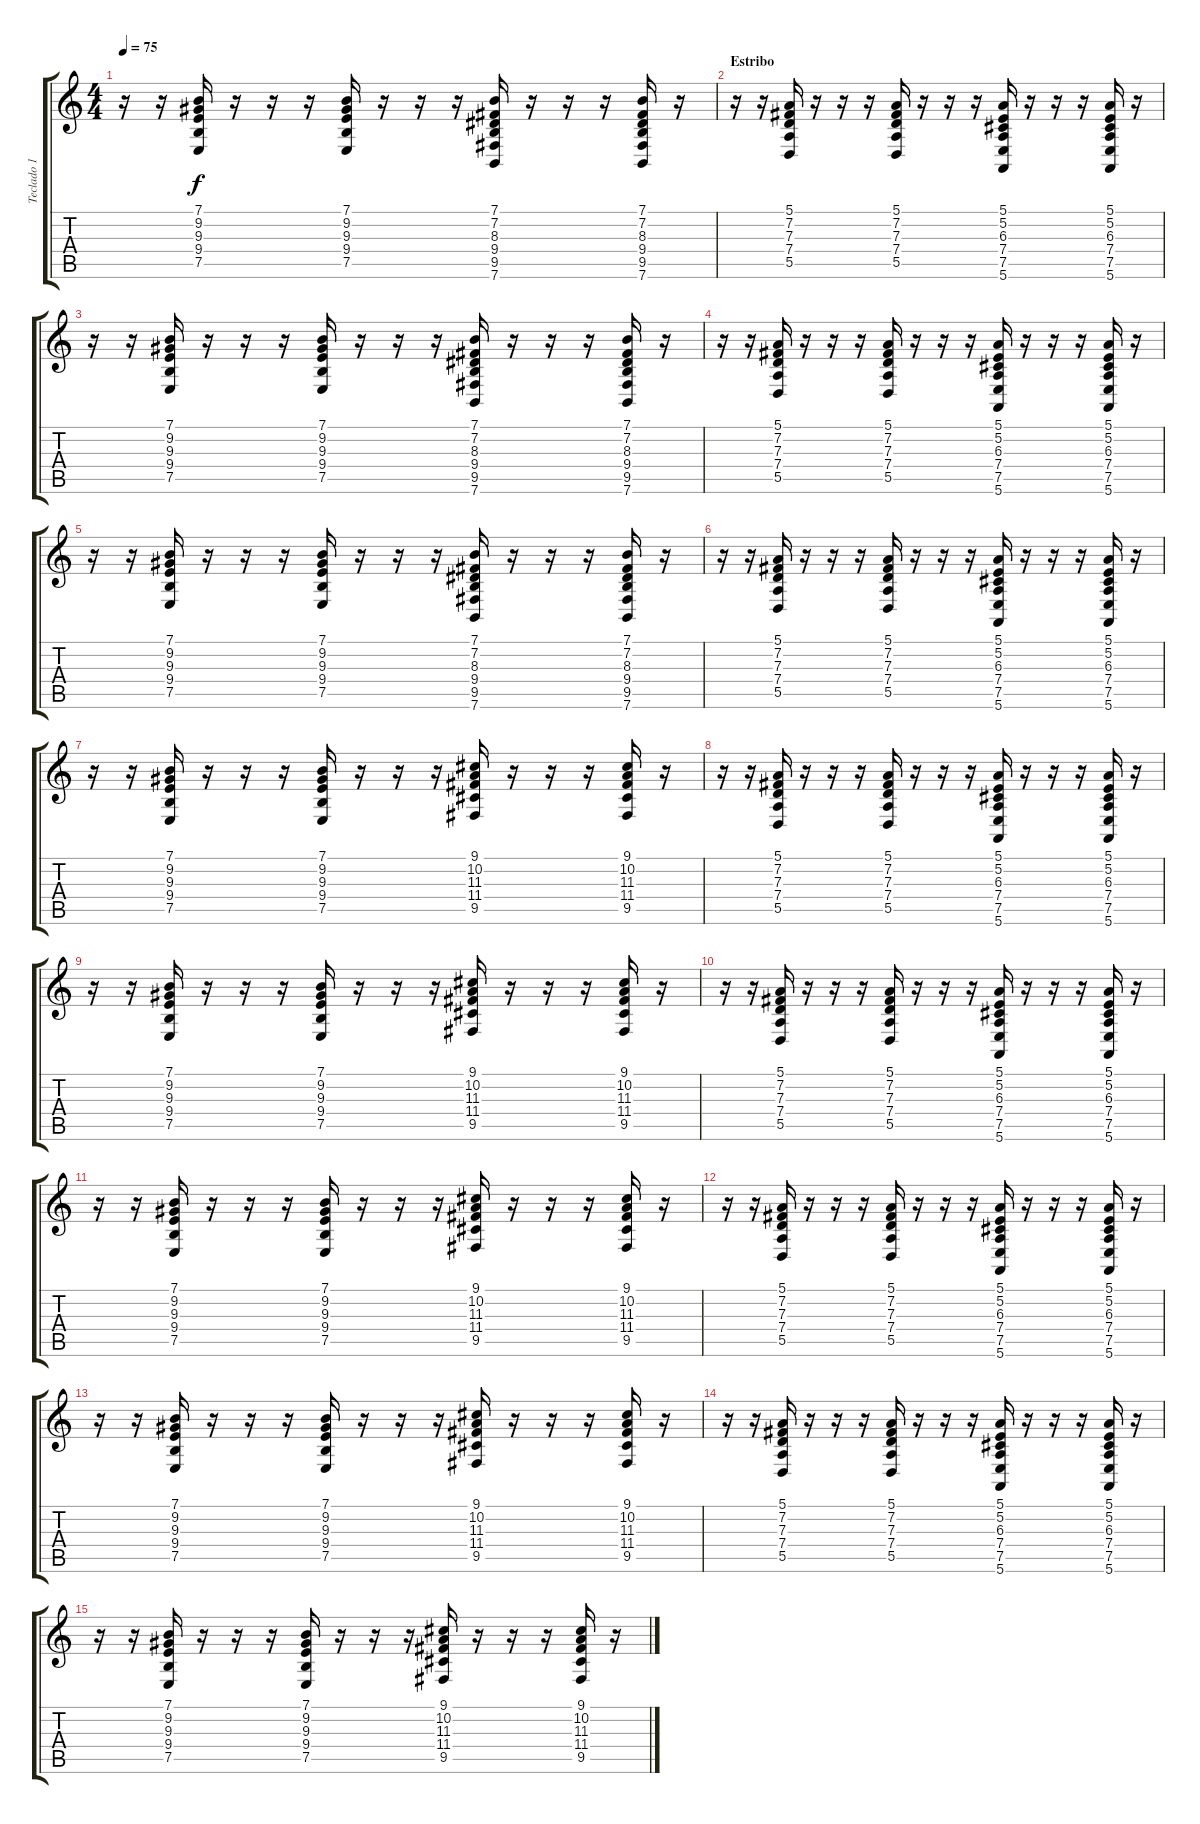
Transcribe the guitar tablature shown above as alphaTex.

\track ("Teclado 1" "Teclado 1") {instrument electricpiano1}
\staff {score tabs}
\tuning (E4 B3 G3 D3 A2 E2) {hide}
\ts (4 4)
\tempo 75
\clef g2
\ks c
r.16{dy f} r.16 (7.1 9.2 9.3 9.4 7.5).16 r.16 r.16 r.16 (7.1 9.2 9.3 9.4 7.5).16 r.16 r.16 r.16 (7.1 7.2 8.3 9.4 9.5 7.6).16 r.16 r.16 r.16 (7.1 7.2 8.3 9.4 9.5 7.6).16 r.16 |
\section ("" "Estribo")
r.16 r.16 (5.1 7.2 7.3 7.4 5.5).16 r.16 r.16 r.16 (5.1 7.2 7.3 7.4 5.5).16 r.16 r.16 r.16 (5.1 5.2 6.3 7.4 7.5 5.6).16 r.16 r.16 r.16 (5.1 5.2 6.3 7.4 7.5 5.6).16 r.16 |
r.16 r.16 (7.1 9.2 9.3 9.4 7.5).16 r.16 r.16 r.16 (7.1 9.2 9.3 9.4 7.5).16 r.16 r.16 r.16 (7.1 7.2 8.3 9.4 9.5 7.6).16 r.16 r.16 r.16 (7.1 7.2 8.3 9.4 9.5 7.6).16 r.16 |
r.16 r.16 (5.1 7.2 7.3 7.4 5.5).16 r.16 r.16 r.16 (5.1 7.2 7.3 7.4 5.5).16 r.16 r.16 r.16 (5.1 5.2 6.3 7.4 7.5 5.6).16 r.16 r.16 r.16 (5.1 5.2 6.3 7.4 7.5 5.6).16 r.16 |
r.16 r.16 (7.1 9.2 9.3 9.4 7.5).16 r.16 r.16 r.16 (7.1 9.2 9.3 9.4 7.5).16 r.16 r.16 r.16 (7.1 7.2 8.3 9.4 9.5 7.6).16 r.16 r.16 r.16 (7.1 7.2 8.3 9.4 9.5 7.6).16 r.16 |
r.16 r.16 (5.1 7.2 7.3 7.4 5.5).16 r.16 r.16 r.16 (5.1 7.2 7.3 7.4 5.5).16 r.16 r.16 r.16 (5.1 5.2 6.3 7.4 7.5 5.6).16 r.16 r.16 r.16 (5.1 5.2 6.3 7.4 7.5 5.6).16 r.16 |
r.16 r.16 (7.1 9.2 9.3 9.4 7.5).16 r.16 r.16 r.16 (7.1 9.2 9.3 9.4 7.5).16 r.16 r.16 r.16 (9.1 10.2 11.3 11.4 9.5).16 r.16 r.16 r.16 (9.1 10.2 11.3 11.4 9.5).16 r.16 |
r.16 r.16 (5.1 7.2 7.3 7.4 5.5).16 r.16 r.16 r.16 (5.1 7.2 7.3 7.4 5.5).16 r.16 r.16 r.16 (5.1 5.2 6.3 7.4 7.5 5.6).16 r.16 r.16 r.16 (5.1 5.2 6.3 7.4 7.5 5.6).16 r.16 |
r.16 r.16 (7.1 9.2 9.3 9.4 7.5).16 r.16 r.16 r.16 (7.1 9.2 9.3 9.4 7.5).16 r.16 r.16 r.16 (9.1 10.2 11.3 11.4 9.5).16 r.16 r.16 r.16 (9.1 10.2 11.3 11.4 9.5).16 r.16 |
r.16{volume 6} r.16 (5.1 7.2 7.3 7.4 5.5).16 r.16 r.16 r.16 (5.1 7.2 7.3 7.4 5.5).16 r.16 r.16 r.16 (5.1 5.2 6.3 7.4 7.5 5.6).16 r.16 r.16 r.16 (5.1 5.2 6.3 7.4 7.5 5.6).16 r.16 |
r.16 r.16 (7.1 9.2 9.3 9.4 7.5).16 r.16 r.16 r.16 (7.1 9.2 9.3 9.4 7.5).16 r.16 r.16 r.16 (9.1 10.2 11.3 11.4 9.5).16 r.16 r.16 r.16 (9.1 10.2 11.3 11.4 9.5).16 r.16 |
r.16{volume 4} r.16 (5.1 7.2 7.3 7.4 5.5).16 r.16 r.16 r.16 (5.1 7.2 7.3 7.4 5.5).16 r.16 r.16 r.16 (5.1 5.2 6.3 7.4 7.5 5.6).16 r.16 r.16 r.16 (5.1 5.2 6.3 7.4 7.5 5.6).16 r.16 |
r.16 r.16 (7.1 9.2 9.3 9.4 7.5).16 r.16 r.16 r.16 (7.1 9.2 9.3 9.4 7.5).16 r.16 r.16 r.16 (9.1 10.2 11.3 11.4 9.5).16 r.16 r.16 r.16 (9.1 10.2 11.3 11.4 9.5).16 r.16 |
r.16{volume 0} r.16 (5.1 7.2 7.3 7.4 5.5).16 r.16 r.16 r.16 (5.1 7.2 7.3 7.4 5.5).16 r.16 r.16 r.16 (5.1 5.2 6.3 7.4 7.5 5.6).16 r.16 r.16 r.16 (5.1 5.2 6.3 7.4 7.5 5.6).16 r.16 |
r.16 r.16 (7.1 9.2 9.3 9.4 7.5).16 r.16 r.16 r.16 (7.1 9.2 9.3 9.4 7.5).16 r.16 r.16 r.16 (9.1 10.2 11.3 11.4 9.5).16 r.16 r.16 r.16 (9.1 10.2 11.3 11.4 9.5).16 r.16
